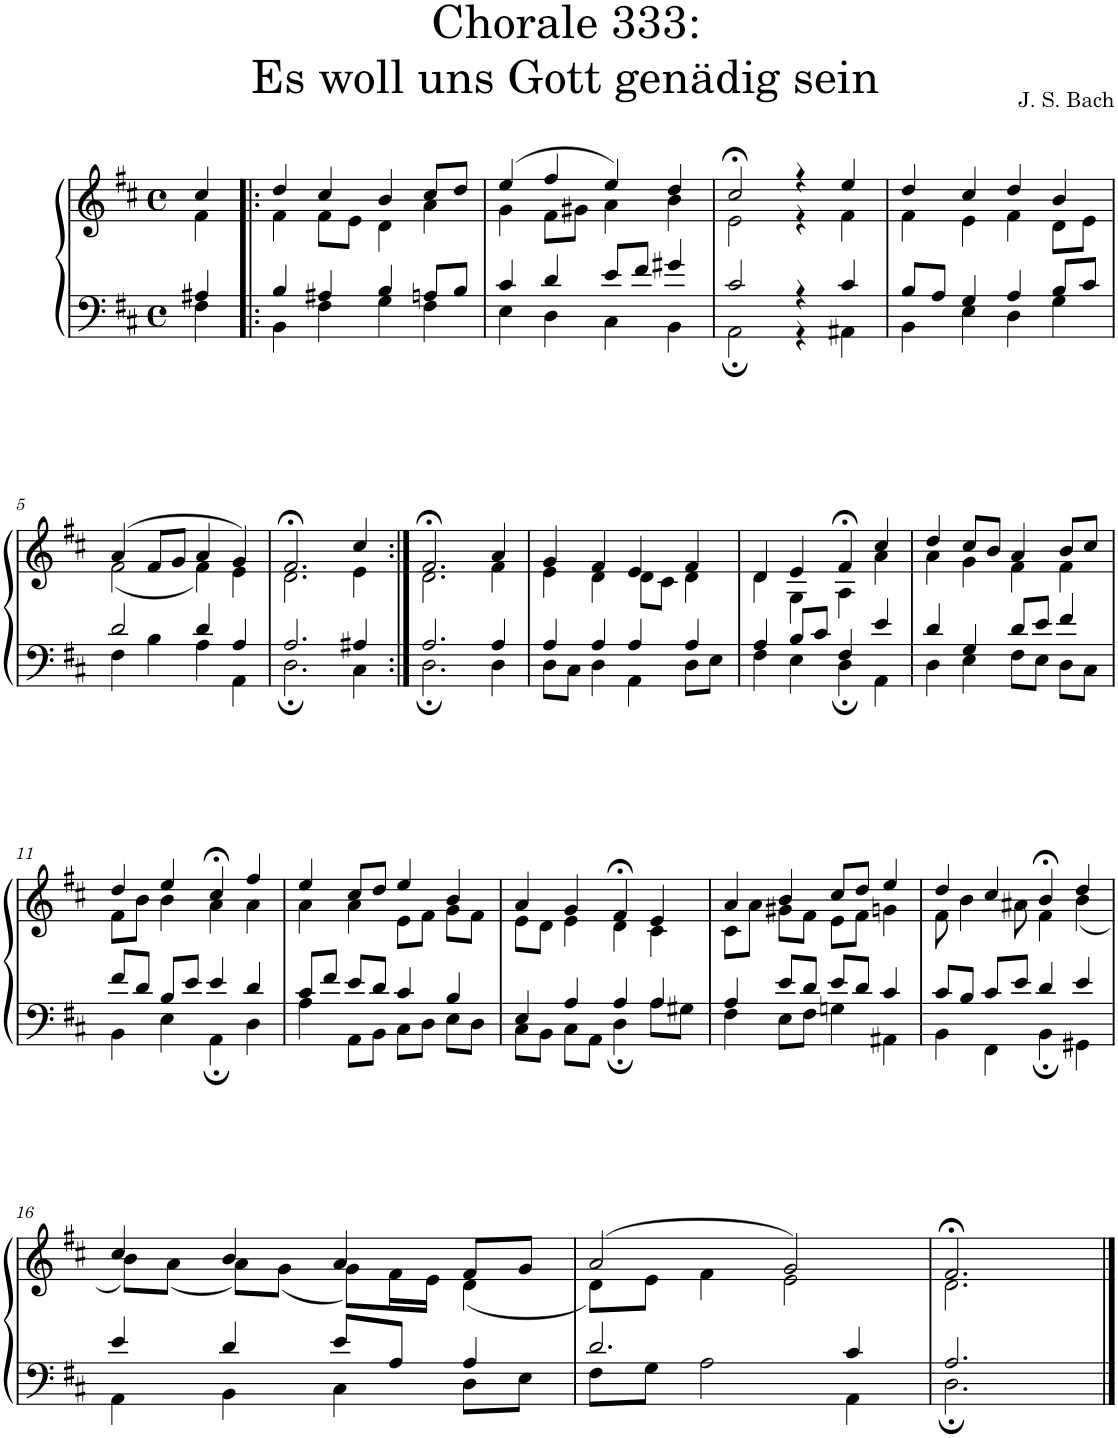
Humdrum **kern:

**kern	**kern
*part1	*part1
*staff2	*staff1
*I"S,A	*
*clefF4	*clefG2
*k[f#c#]	*k[f#c#]
*M4/4	*M4/4
*met(c)	*met(c)
=	=
*^	*^
4A#X/	4F#\	4cc#/	4f#\
=1!|:	=1!|:	=1!|:	=1!|:
4B/	4BB\	4dd/	4f#\
4A#X/	4F#\	4cc#/	8f#\L
.	.	.	8e\J
4B/	4G\	4b/	4d\
8An/L	4F#\	8cc#/L	4a\
8B/J	.	8dd/J	.
=2	=2	=2	=2
4c#/	4E\	(>4ee/	4g\
4d/	4D\	4ff#/	8f#\L
.	.	.	8g#X\J
8e/L	4C#\	4ee/)	4a\
8f#/J	.	.	.
4g#X/	4BB\	4dd/	4b\
=3	=3	=3	=3
2c#/	2AA;\	2cc#;</	2e\
4r	4r	4r	4r
4c#/	4AA#X\	4ee/	4f#\
=4	=4	=4	=4
8B/L	4BB\	4dd/	4f#\
8A/J	.	.	.
4G/	4E\	4cc#/	4e\
4A/	4D\	4dd/	4f#\
8B/L	4G\	4b/	8d\L
8c#/J	.	.	8e\J
!!LO:LB:g=z	!!
=5	=5	=5	=5
2d/	4F#\	(>4a/	(<2f#\
.	4B\	8f#/L	.
.	.	8g/J	.
4d/	4A\	4a/	4f#\)
4A/	4AA\	4g/)	4e\
=6	=6	=6	=6
2.A/	2.D;\	2.f#;</	2.d\
4A#X/	4C#\	4cc#/	4e\
=7:|!	=7:|!	=7:|!	=7:|!
2.A/	2.D;\	2.f#;</	2.d\
4A/	4D\	4a/	4f#\
=8	=8	=8	=8
4A/	8D\L	4g/	4e\
.	8C#\J	.	.
4A/	4D\	4f#/	4d\
4A/	4AA\	4e/	8d\L
.	.	.	8c#\J
4A/	8D\L	4f#/	4d\
.	8E\J	.	.
=9	=9	=9	=9
4A/	4F#\	4d/	4d\
8B/L	4E\	4e/	4G\
8c#/J	.	.	.
4F#/	4D;\	4f#;</	4A\
4e/	4AA\	4cc#/	4a\
=10	=10	=10	=10
4d/	4D\	4dd/	4a\
4G/	4E\	8cc#/L	4g\
.	.	8b/J	.
8d/L	8F#\L	4a/	4f#\
8e/J	8E\J	.	.
4f#/	8D\L	8b/L	4f#\
.	8C#\J	8cc#/J	.
!!LO:LB:g=z	!!
=11	=11	=11	=11
8f#/L	4BB\	4dd/	8f#\L
8d/J	.	.	8b\J
8B/L	4E\	4ee/	4b\
8e/J	.	.	.
4e/	4AA;\	4cc#;</	4a\
4d/	4D\	4ff#/	4a\
=12	=12	=12	=12
8c#/L	4A\	4ee/	4a\
8f#/J	.	.	.
8e/L	8AA\L	8cc#/L	4a\
8d/J	8BB\J	8dd/J	.
4c#/	8C#\L	4ee/	8e\L
.	8D\J	.	8f#\J
4B/	8E\L	4b/	8g\L
.	8D\J	.	8f#\J
=13	=13	=13	=13
4E/	8C#\L	4a/	8e\L
.	8BB\J	.	8d\J
4A/	8C#\L	4g/	4e\
.	8AA\J	.	.
4A/	4D;\	4f#;</	4d\
4A/	8A\L	4e/	4c#\
.	8G#X\J	.	.
=14	=14	=14	=14
4A/	4F#\	4a/	8c#\L
.	.	.	8a\J
8e/L	8E\L	4b/	8g#X\L
8d/J	8F#\J	.	8f#\J
8e/L	4Gn\	8cc#/L	8e\L
8d/J	.	8dd/J	8f#\J
4c#/	4AA#X\	4ee/	4gn\
=15	=15	=15	=15
8c#/L	4BB\	4dd/	8f#\
8B/J	.	.	4b\
8c#/L	4FF#\	4cc#/	.
8e/J	.	.	8a#X\
4d/	4BB;\	4b;</	4f#\
4e/	4GG#X\	4dd/	(<4b\
!!LO:LB:g=z	!!
=16	=16	=16	=16
4e/	4AA\	4cc#/	8b\L)
.	.	.	(<8a\J
4d/	4BB\	4b/	8a\L)
.	.	.	(<8g\J
8e/L	4C#\	4a/	8g\L)
8A/J	.	.	16f#\L
.	.	.	16e\JJ
4A/	8D\L	8f#/L	(<4d\
.	8E\J	8g/J	.
=17	=17	=17	=17
2.d/	8F#\L	(>2a/	8d\L)
.	8G\J	.	8e\J
.	2A\	.	4f#\
.	.	2g/)	2e\
4c#/	4AA\	.	.
=18	=18	=18	=18
2.A/	2.D;\	2.f#;</	2.d\
*v	*v	*	*
*	*v	*v
==	==
*-	*-
